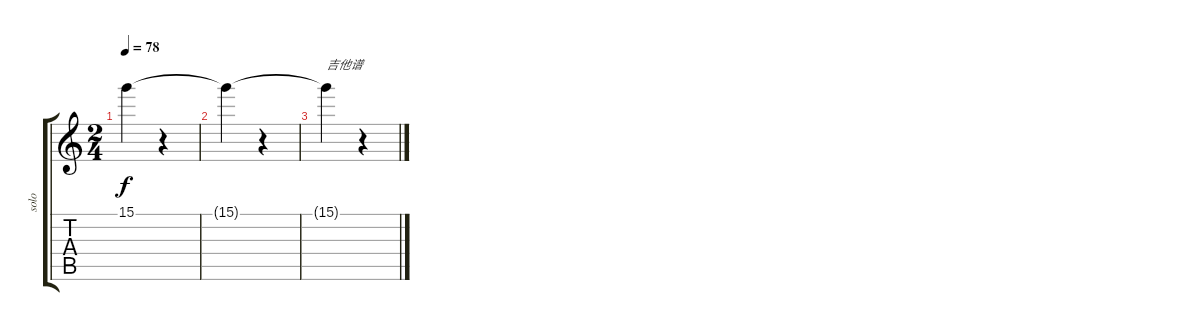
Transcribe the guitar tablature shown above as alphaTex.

\track ("solo" "solo") {instrument overdrivenguitar}
\staff {score tabs}
\tuning (E4 B3 G3 D3 A2 E2) {hide}
\ts (2 4)
\tempo 78
\clef g2
\ks c
15.1{t}.4{dy f} r.4 |
15.1{t}.4 r.4 |
15.1{t}.4{txt "吉他谱"} r.4
